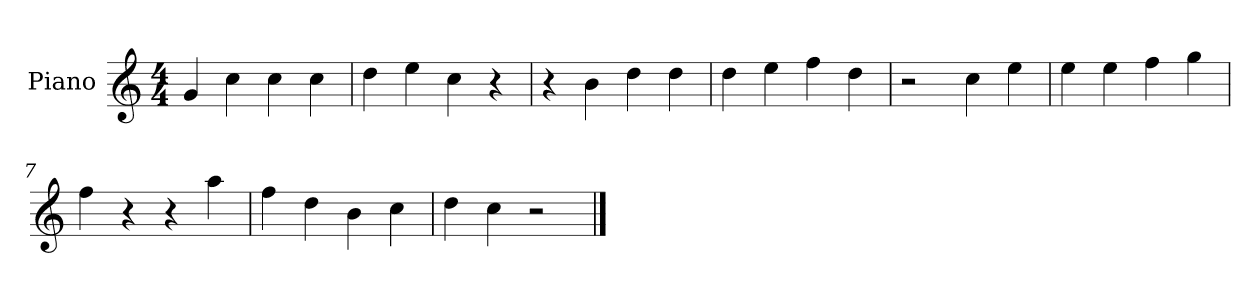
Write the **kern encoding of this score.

**kern
*part1
*staff1
*I"Piano
*I'P-no
*clefG2
*k[]
*M4/4
*MM90
=1
4g/
4cc\
4cc\
4cc\
=2
4dd\
4ee\
4cc\
4r
=3
4r
4b\
4dd\
4dd\
=4
4dd\
4ee\
4ff\
4dd\
=5
2r
4cc\
4ee\
=6
4ee\
4ee\
4ff\
4gg\
=7
4ff\
4r
4r
4aa\
=8
4ff\
4dd\
4b\
4cc\
=9
4dd\
4cc\
2r
==
*-
